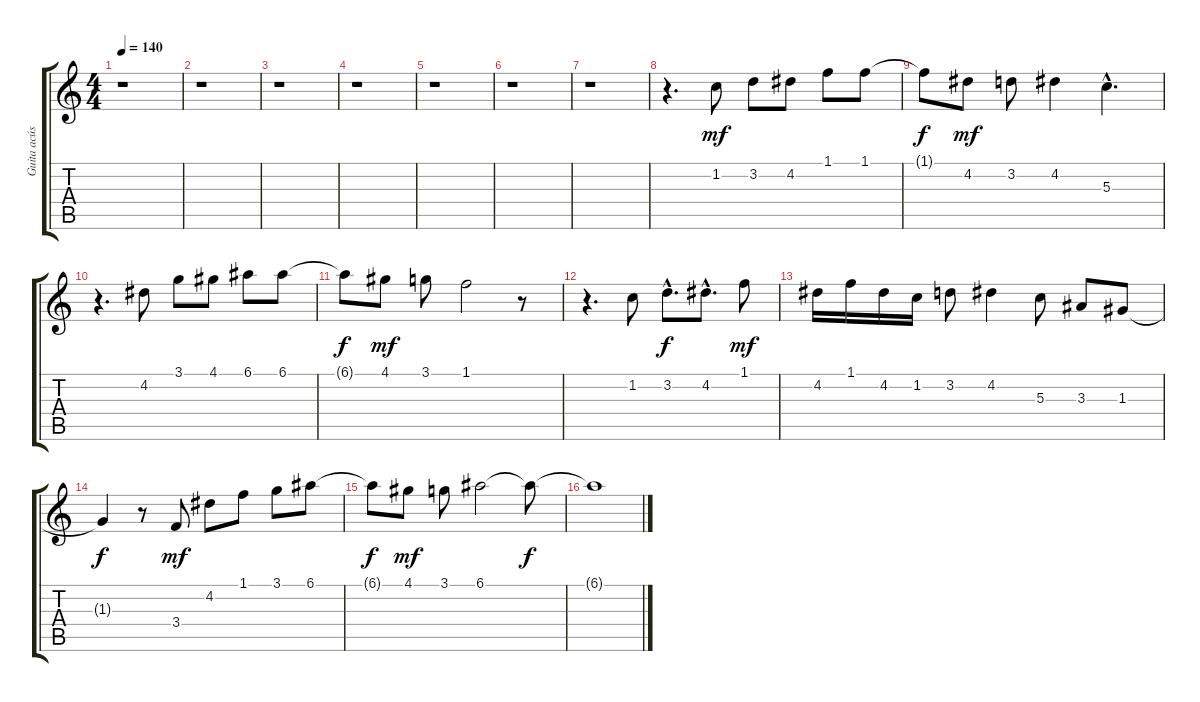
\track ("Guita acústica 2" "Guita acús") {instrument acousticguitarsteel}
\staff {score tabs}
\tuning (E4 B3 G3 D3 A2 E2) {hide}
\ts (4 4)
\tempo 140
\clef g2
\ks c
r.1{dy p} |
r.1 |
r.1 |
r.1 |
r.1 |
r.1 |
r.1 |
r.4{d} 1.2.8{dy mf} 3.2.8 4.2.8 1.1.8 1.1.8 |
1.1{t}.8{dy f} 4.2.8{dy mf} 3.2.8 4.2.4 5.3{hac}.4{d} |
r.4{d} 4.2.8 3.1.8 4.1.8 6.1.8 6.1.8 |
6.1{t}.8{dy f} 4.1.8{dy mf} 3.1.8 1.1.2 r.8 |
r.4{d} 1.2.8 3.2{hac}.8{d dy f} 4.2{hac}.8{d} 1.1.8{dy mf} |
4.2.16 1.1.16 4.2.16 1.2.16 3.2.8 4.2.4 5.3.8 3.3.8 1.3.8 |
1.3{t}.4{dy f} r.8 3.4.8{dy mf} 4.2.8 1.1.8 3.1.8 6.1.8 |
6.1{t}.8{dy f} 4.1.8{dy mf} 3.1.8 6.1.2 6.1{t}.8{dy f} |
6.1{t}.1
